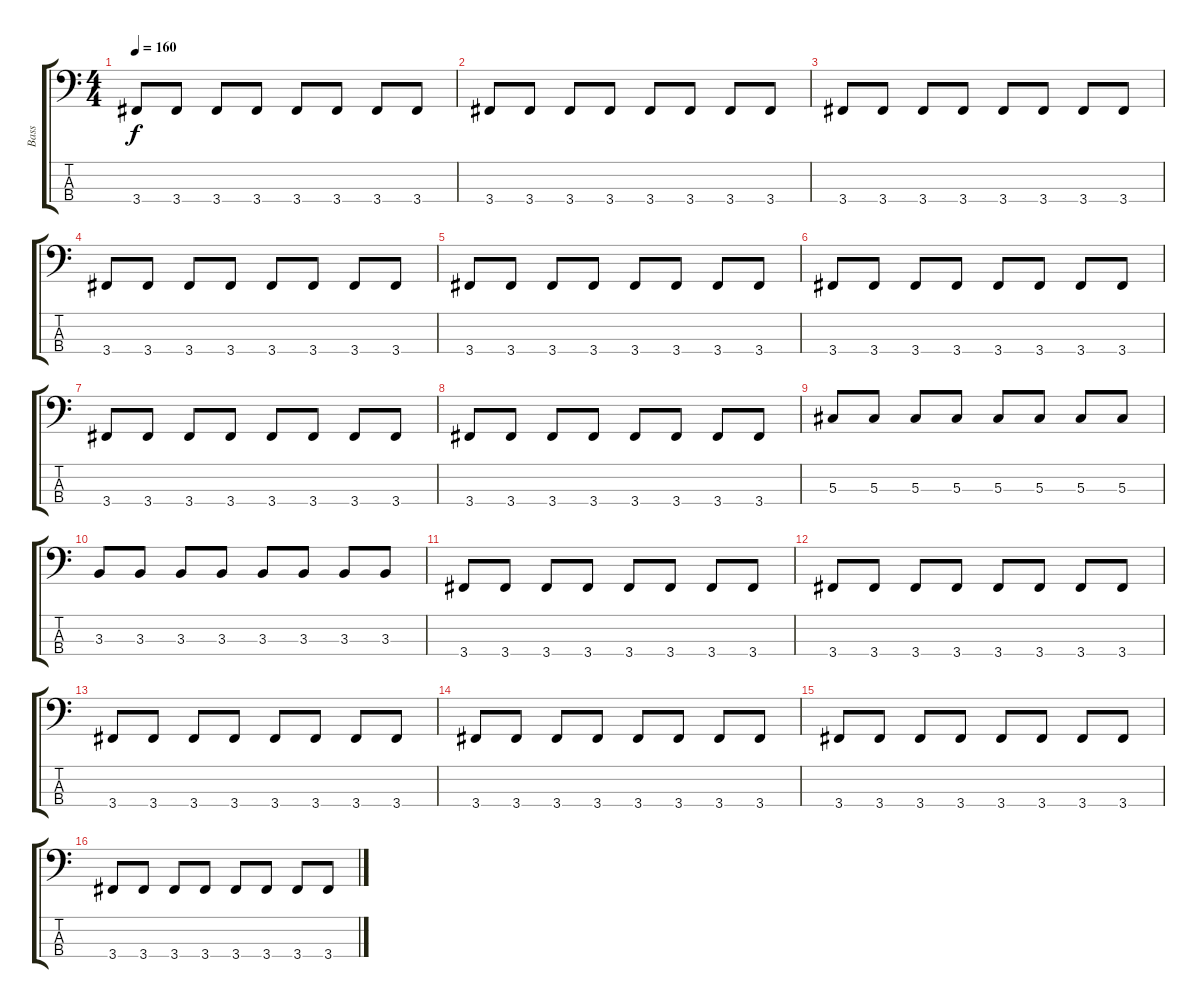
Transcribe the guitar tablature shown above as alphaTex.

\track ("Bass" "Bass") {instrument electricbassfinger}
\staff {score tabs}
\tuning (Gb2 Db2 Ab1 Eb1) {hide}
\ts (4 4)
\tempo 160
\clef f4
\ks c
3.4.8{dy f} 3.4.8 3.4.8 3.4.8 3.4.8 3.4.8 3.4.8 3.4.8 |
3.4.8 3.4.8 3.4.8 3.4.8 3.4.8 3.4.8 3.4.8 3.4.8 |
3.4.8 3.4.8 3.4.8 3.4.8 3.4.8 3.4.8 3.4.8 3.4.8 |
3.4.8 3.4.8 3.4.8 3.4.8 3.4.8 3.4.8 3.4.8 3.4.8 |
3.4.8 3.4.8 3.4.8 3.4.8 3.4.8 3.4.8 3.4.8 3.4.8 |
3.4.8 3.4.8 3.4.8 3.4.8 3.4.8 3.4.8 3.4.8 3.4.8 |
3.4.8 3.4.8 3.4.8 3.4.8 3.4.8 3.4.8 3.4.8 3.4.8 |
3.4.8 3.4.8 3.4.8 3.4.8 3.4.8 3.4.8 3.4.8 3.4.8 |
5.3.8 5.3.8 5.3.8 5.3.8 5.3.8 5.3.8 5.3.8 5.3.8 |
3.3.8 3.3.8 3.3.8 3.3.8 3.3.8 3.3.8 3.3.8 3.3.8 |
3.4.8 3.4.8 3.4.8 3.4.8 3.4.8 3.4.8 3.4.8 3.4.8 |
3.4.8 3.4.8 3.4.8 3.4.8 3.4.8 3.4.8 3.4.8 3.4.8 |
3.4.8 3.4.8 3.4.8 3.4.8 3.4.8 3.4.8 3.4.8 3.4.8 |
3.4.8 3.4.8 3.4.8 3.4.8 3.4.8 3.4.8 3.4.8 3.4.8 |
3.4.8 3.4.8 3.4.8 3.4.8 3.4.8 3.4.8 3.4.8 3.4.8 |
3.4.8 3.4.8 3.4.8 3.4.8 3.4.8 3.4.8 3.4.8 3.4.8
